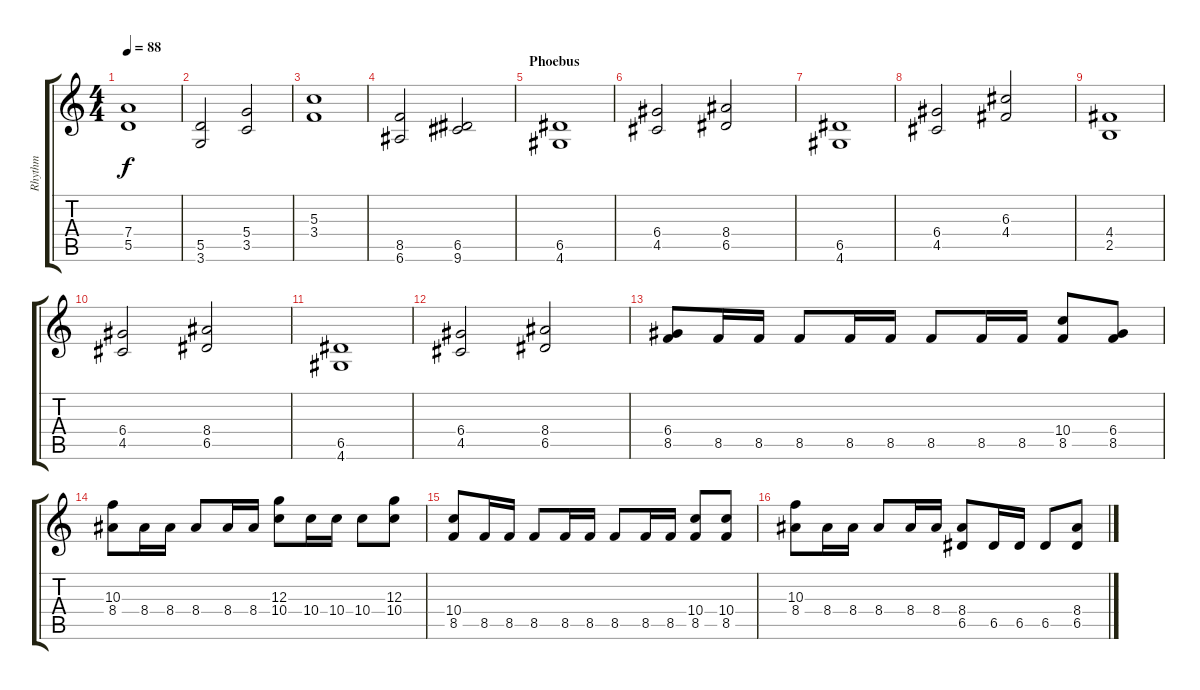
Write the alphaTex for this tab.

\track ("Rhythm" "Rhythm") {instrument distortionguitar}
\staff {score tabs}
\tuning (E4 B3 G3 D3 A2 E2) {hide}
\ts (4 4)
\tempo 88
\clef g2
\ks c
(7.4 5.5).1{dy f} |
(5.5 3.6).2 (5.4 3.5).2 |
(5.3 3.4).1 |
(8.5 6.6).2 (6.5 9.6).2 |
\section ("" "Phoebus")
(6.5 4.6).1 |
(6.4 4.5).2 (8.4 6.5).2 |
(6.5 4.6).1 |
(6.4 4.5).2 (6.3 4.4).2 |
(4.4 2.5).1 |
(6.4 4.5).2 (8.4 6.5).2 |
(6.5 4.6).1 |
(6.4 4.5).2 (8.4 6.5).2 |
(6.4 8.5).8 8.5.16 8.5.16 8.5.8 8.5.16 8.5.16 8.5.8 8.5.16 8.5.16 (10.4 8.5).8 (6.4 8.5).8 |
(10.3 8.4).8 8.4.16 8.4.16 8.4.8 8.4.16 8.4.16 (12.3 10.4).8 10.4.16 10.4.16 10.4.8 (12.3 10.4).8 |
(10.4 8.5).8 8.5.16 8.5.16 8.5.8 8.5.16 8.5.16 8.5.8 8.5.16 8.5.16 (10.4 8.5).8 (10.4 8.5).8 |
(10.3 8.4).8 8.4.16 8.4.16 8.4.8 8.4.16 8.4.16 (8.4 6.5).8 6.5.16 6.5.16 6.5.8 (8.4 6.5).8
